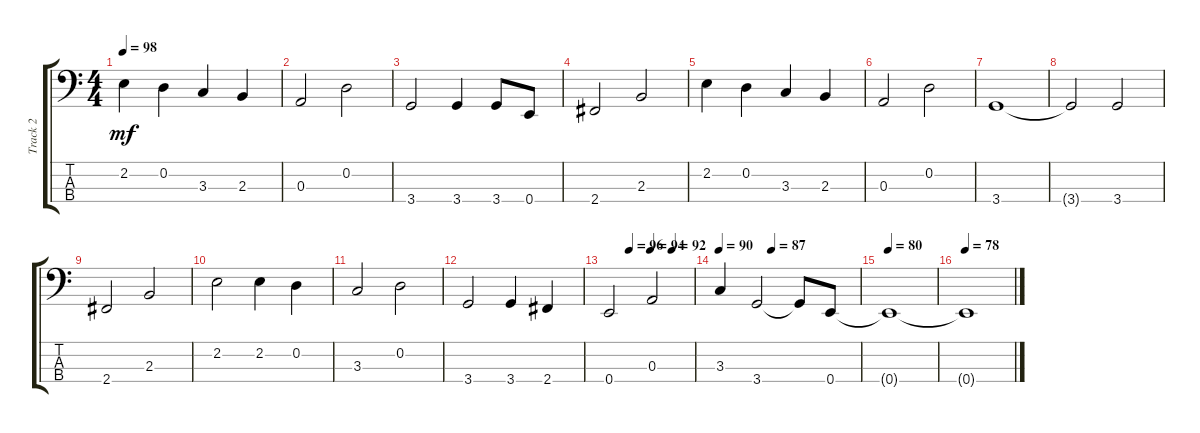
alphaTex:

\track ("Track 2" "Track 2") {instrument fretlessbass}
\staff {score tabs}
\tuning (G2 D2 A1 E1) {hide}
\ts (4 4)
\tempo 98
\clef f4
\ks c
2.2.4{dy mf} 0.2.4 3.3.4 2.3.4 |
0.3.2 0.2.2 |
3.4.2 3.4.4 3.4.8 0.4.8 |
2.4.2 2.3.2 |
2.2.4 0.2.4 3.3.4 2.3.4 |
0.3.2 0.2.2 |
3.4.1 |
3.4{t}.2 3.4.2 |
2.4.2 2.3.2 |
2.2.2 2.2.4 0.2.4 |
3.3.2 0.2.2 |
3.4.2 3.4.4 2.4.4 |
\tempo (96 0.25)
\tempo (94 0.5)
\tempo (92 0.75)
0.4.2 0.3.2 |
\tempo 90
\tempo (87 0.375)
3.3.4 3.4.2 3.4{t}.8 0.4.8 |
\tempo 80
0.4{t}.1 |
\tempo 78
0.4{t}.1
